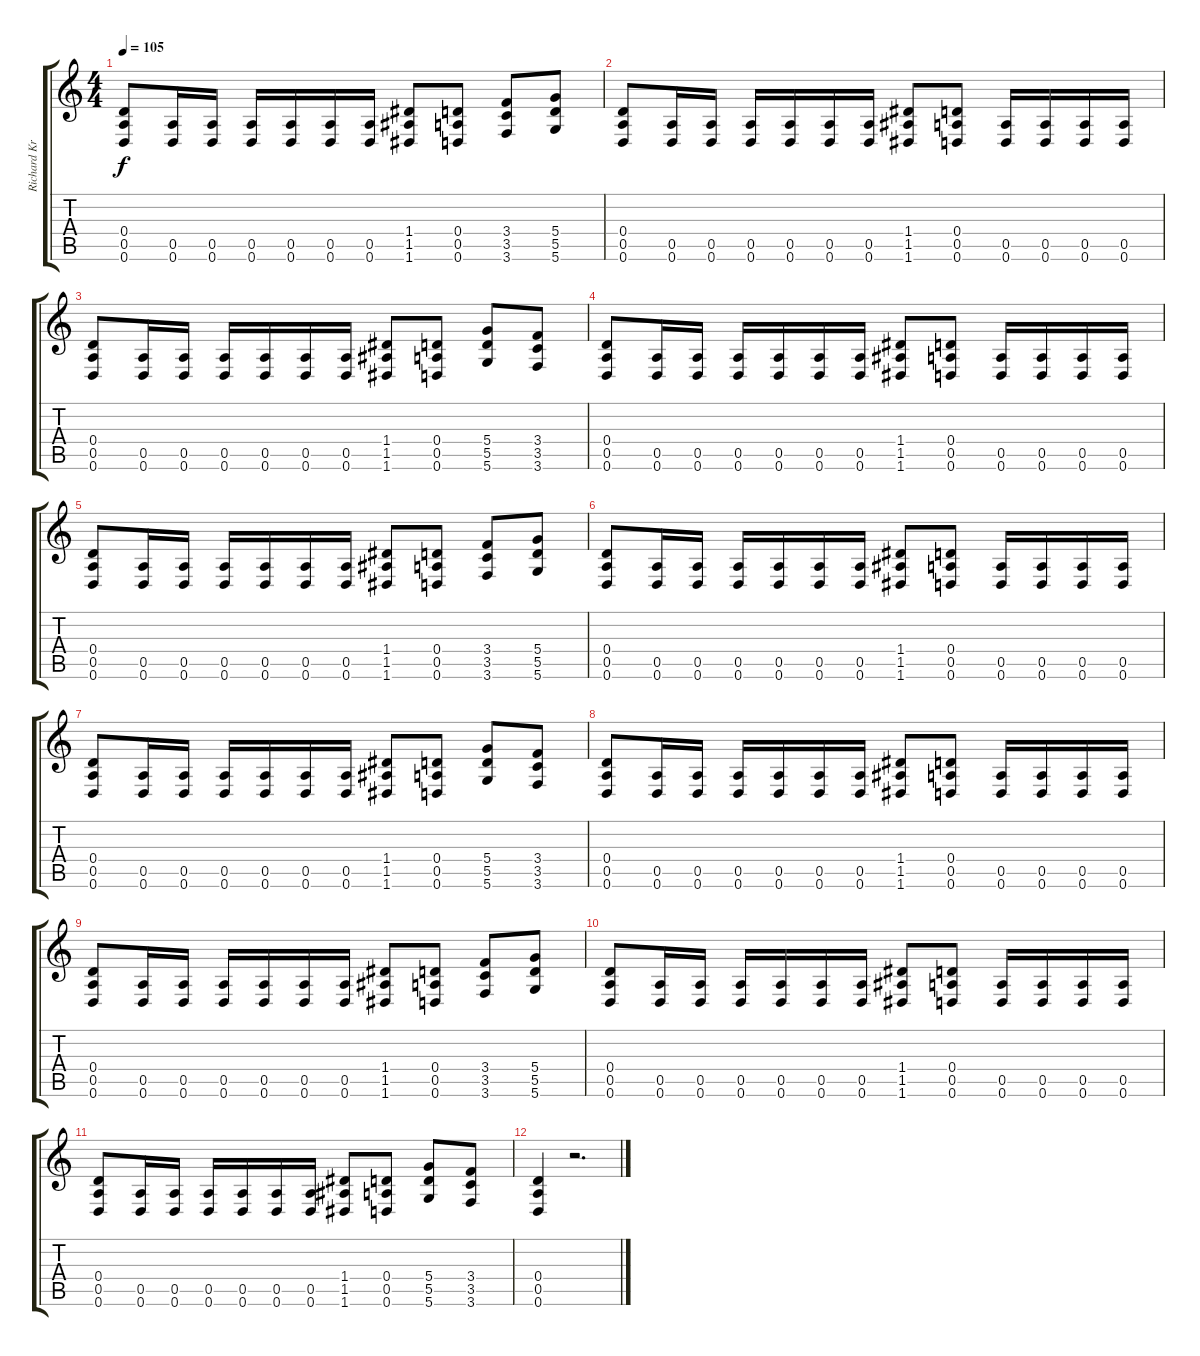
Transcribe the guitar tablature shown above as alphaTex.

\track ("Richard Kruspe" "Richard Kr") {instrument distortionguitar}
\staff {score tabs}
\tuning (E4 B3 G3 D3 A2 D2) {hide}
\ts (4 4)
\tempo 105
\clef g2
\ks c
(0.4 0.5 0.6).8{dy f} (0.5 0.6).16 (0.5 0.6).16 (0.5 0.6).16 (0.5 0.6).16 (0.5 0.6).16 (0.5 0.6).16 (1.4 1.5 1.6).8 (0.4 0.5 0.6).8 (3.4 3.5 3.6).8 (5.4 5.5 5.6).8 |
(0.4 0.5 0.6).8 (0.5 0.6).16 (0.5 0.6).16 (0.5 0.6).16 (0.5 0.6).16 (0.5 0.6).16 (0.5 0.6).16 (1.4 1.5 1.6).8 (0.4 0.5 0.6).8 (0.5 0.6).16 (0.5 0.6).16 (0.5 0.6).16 (0.5 0.6).16 |
(0.4 0.5 0.6).8 (0.5 0.6).16 (0.5 0.6).16 (0.5 0.6).16 (0.5 0.6).16 (0.5 0.6).16 (0.5 0.6).16 (1.4 1.5 1.6).8 (0.4 0.5 0.6).8 (5.4 5.5 5.6).8 (3.4 3.5 3.6).8 |
(0.4 0.5 0.6).8{volume 14 balance 5} (0.5 0.6).16 (0.5 0.6).16 (0.5 0.6).16 (0.5 0.6).16 (0.5 0.6).16 (0.5 0.6).16 (1.4 1.5 1.6).8 (0.4 0.5 0.6).8 (0.5 0.6).16 (0.5 0.6).16 (0.5 0.6).16 (0.5 0.6).16 |
(0.4 0.5 0.6).8 (0.5 0.6).16 (0.5 0.6).16 (0.5 0.6).16 (0.5 0.6).16 (0.5 0.6).16 (0.5 0.6).16 (1.4 1.5 1.6).8 (0.4 0.5 0.6).8 (3.4 3.5 3.6).8 (5.4 5.5 5.6).8 |
(0.4 0.5 0.6).8 (0.5 0.6).16 (0.5 0.6).16 (0.5 0.6).16 (0.5 0.6).16 (0.5 0.6).16 (0.5 0.6).16 (1.4 1.5 1.6).8 (0.4 0.5 0.6).8 (0.5 0.6).16 (0.5 0.6).16 (0.5 0.6).16 (0.5 0.6).16 |
(0.4 0.5 0.6).8 (0.5 0.6).16 (0.5 0.6).16 (0.5 0.6).16 (0.5 0.6).16 (0.5 0.6).16 (0.5 0.6).16 (1.4 1.5 1.6).8 (0.4 0.5 0.6).8 (5.4 5.5 5.6).8 (3.4 3.5 3.6).8 |
(0.4 0.5 0.6).8 (0.5 0.6).16 (0.5 0.6).16 (0.5 0.6).16 (0.5 0.6).16 (0.5 0.6).16 (0.5 0.6).16 (1.4 1.5 1.6).8 (0.4 0.5 0.6).8 (0.5 0.6).16 (0.5 0.6).16 (0.5 0.6).16 (0.5 0.6).16 |
(0.4 0.5 0.6).8 (0.5 0.6).16 (0.5 0.6).16 (0.5 0.6).16 (0.5 0.6).16 (0.5 0.6).16 (0.5 0.6).16 (1.4 1.5 1.6).8 (0.4 0.5 0.6).8 (3.4 3.5 3.6).8 (5.4 5.5 5.6).8 |
(0.4 0.5 0.6).8 (0.5 0.6).16 (0.5 0.6).16 (0.5 0.6).16 (0.5 0.6).16 (0.5 0.6).16 (0.5 0.6).16 (1.4 1.5 1.6).8 (0.4 0.5 0.6).8 (0.5 0.6).16 (0.5 0.6).16 (0.5 0.6).16 (0.5 0.6).16 |
(0.4 0.5 0.6).8 (0.5 0.6).16 (0.5 0.6).16 (0.5 0.6).16 (0.5 0.6).16 (0.5 0.6).16 (0.5 0.6).16 (1.4 1.5 1.6).8 (0.4 0.5 0.6).8 (5.4 5.5 5.6).8 (3.4 3.5 3.6).8 |
(0.4 0.5 0.6).4 r.2{d}
